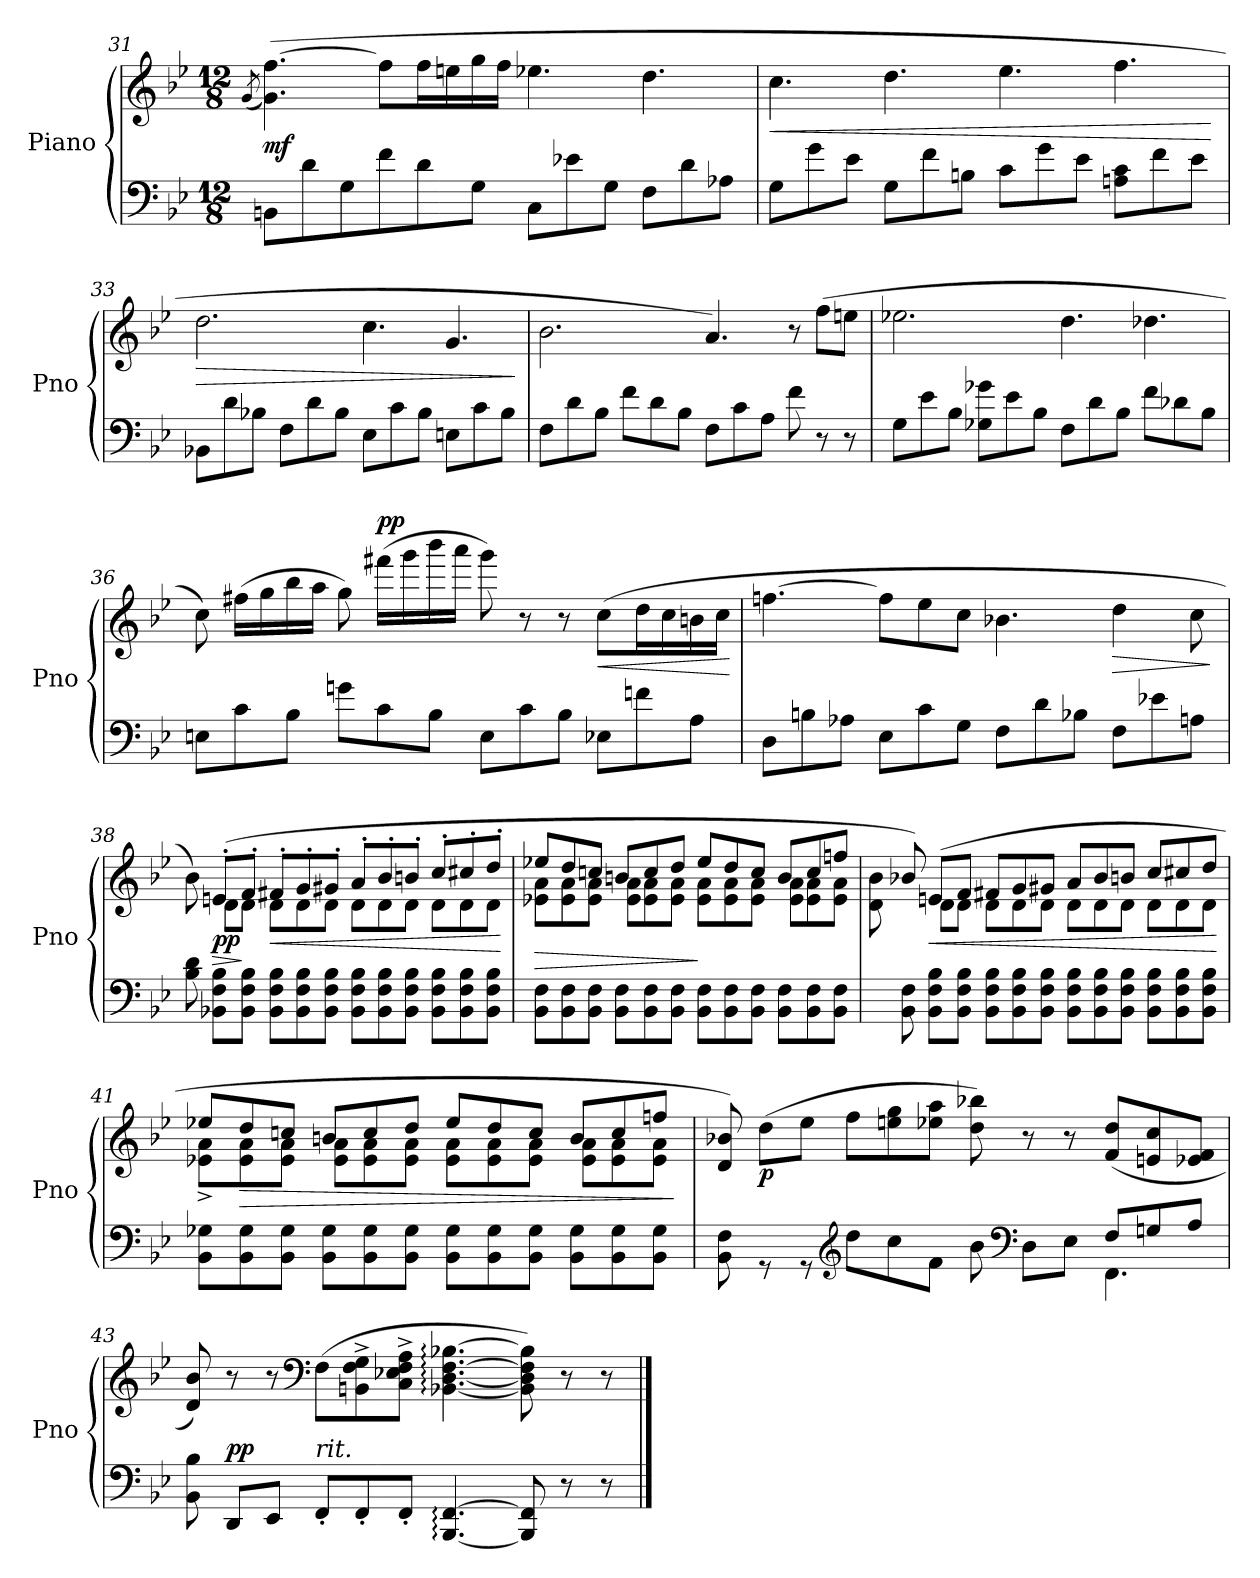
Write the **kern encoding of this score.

**kern	**kern	**dynam
*part1	*part1	*part1
*staff2	*staff1	*staff1/2
*I"Piano	*	*
*I'Pno	*	*
*clefF4	*clefG2	*
*k[b-e-]	*k[b-e-]	*
*B-:	*B-:	*
*M12/8	*M12/8	*
=31	=31	=31
.	(<8qg/	.
!	!	!LO:DY:b
8BBn\L	(>4.g\ [4.ff\)	mf
8d\	.	.
8G\	.	.
8f\	8ff\L]	.
8d\	16ff\L	.
.	16een\	.
8G\J	16gg\	.
.	16ff\JJ	.
8C\L	4.ee-X\	.
8e-X\	.	.
8G<\J	.	.
8F\L	4.dd\	.
8d\	.	.
8A-X\J	.	.
=32	=32	=32
!	!	!LO:HP:b
8G<\L	4.cc\	<
8g\	.	.
8e-\J	.	.
8G\L	4.dd\	.
8f\	.	.
8Bn<\J	.	.
8c\L	4.ee-\	.
8g\	.	.
8e-\J	.	.
8An\ 8c\L	4.ff\	.
8f\	.	.
8e-\J	.	.
.	.	[
=33	=33	=33
!	!	!LO:HP:b
8BB-X\L	2.dd\	>
8d\	.	.
8B-X\J	.	.
8F\L	.	.
8d\	.	.
8B-\J	.	.
8E-\L	4.cc\	.
8c\	.	.
8B-\J	.	.
8En\L	4.g/	.
8c\	.	.
8B-\J	.	.
.	.	]
=34	=34	=34
8F\L	2.b-\	.
8d\	.	.
8B-\J	.	.
8f\L	.	.
8d\	.	.
8B-\J	.	.
8F\L	4.a/)	.
8c\	.	.
8A\J	.	.
8f\	8r	.
8r	(>8ff\L	.
8r	8een\J	.
=35	=35	=35
8G<\L	2.ee-X\	.
8e-<\	.	.
8B-<\J	.	.
8G-X\ 8g-X\L	.	.
8e-\	.	.
8B-\J	.	.
8F\L	4.dd\	.
8d\	.	.
8B-\J	.	.
8f\L	4.dd-X\	.
8d-X\	.	.
8B-\J	.	.
=36	=36	=36
8En\L	8cc\)	.
8c\	(>16ff#X\LL	.
.	16gg\	.
8B-\J	16bb-\	.
.	16aa\JJ	.
8gn\L	8gg\)	.
!	!	!LO:DY:a
8c\	(>16fff#X\LL	pp
.	16ggg\	.
8B-\J	16bbb-\	.
.	16aaa\JJ	.
8E\L	8ggg\)	.
8c\	8r	.
8B-\J	8r	.
!	!	!LO:HP:b
8E-X\L	(>8cc\L	<
8fn\	16dd\L	.
.	16cc\	.
8A\J	16bn\	.
.	16cc\JJ	.
.	.	[
=37	=37	=37
8D\L	[4.ffn\	.
8Bn\	.	.
8A-X\J	.	.
8E-<\L	8ff\L]	.
8c\	8ee-\	.
8G\J	8cc\J	.
8F<\L	4.b-X\	.
8d\	.	.
8B-X\J	.	.
!	!	!LO:HP:b
8F\L	4dd\	>
8e-X\	.	.
8An\J	8cc\	.
.	.	]
=38	=38	=38
*	*^	*
8B-\ 8d\	8b-\)	8ryy	.
!	!	!	!LO:HP:b
!	!	!	!LO:DY:n=1:b
8BB-X\ 8F\ 8B-\L	(>8en'/L	8d\L	> pp
8BB-\ 8F\ 8B-\J	8f'/J	8d\J	]
!	!	!	!LO:HP:b
8BB-\ 8F\ 8B-\L	8f#X'/L	8d\L	<
8BB-\ 8F\ 8B-\	8g'/	8d\	.
8BB-\ 8F\ 8B-\J	8g#X'/J	8d\J	.
8BB-\ 8F\ 8B-\L	8a'/L	8d\L	.
8BB-\ 8F\ 8B-\	8b-'/	8d\	.
8BB-\ 8F\ 8B-\J	8bn'/J	8d\J	.
8BB-\ 8F\ 8B-\L	8cc'/L	8d\L	.
8BB-\ 8F\ 8B-\	8cc#X'/	8d\	.
8BB-\ 8F\ 8B-\J	8dd'/J	8d\J	.
*	*v	*v	*
.	.	[
=39	=39	=39
!	!	!LO:HP:b
*	*^	*
8BB-\ 8F\L	8ee-X/L	8e-X\ 8a\L	>
8BB-\ 8F\	8dd/	8e-\ 8a\	.
8BB-\ 8F\J	8ccn/J	8e-\ 8a\J	.
8BB-\ 8F\L	8bn/L	8e-\ 8a\L	.
8BB-\ 8F\	8cc/	8e-\ 8a\	.
8BB-\ 8F\J	8dd/J	8e-\ 8a\J	.
8BB-\ 8F\L	8ee-/L	8e-\ 8a\L	]
8BB-\ 8F\	8dd/	8e-\ 8a\	.
8BB-\ 8F\J	8cc/J	8e-\ 8a\J	.
8BB-\ 8F\L	8b/L	8e-\ 8a\L	.
8BB-\ 8F\	8cc/	8e-\ 8a\	.
8BB-\ 8F\J	8ffn/J	8e-\ 8a\J	.
=40	=40	=40	=40
8BB-\ 8F\	8b-X/)	8d\ 8b-\	.
!	!	!	!LO:HP:b
8BB-\ 8F\ 8B-\L	(>8en/L	8d\L	<
8BB-\ 8F\ 8B-\J	8f/J	8d\J	.
8BB-\ 8F\ 8B-\L	8f#X/L	8d\L	.
8BB-\ 8F\ 8B-\	8g/	8d\	.
8BB-\ 8F\ 8B-\J	8g#X/J	8d\J	.
8BB-\ 8F\ 8B-\L	8a/L	8d\L	.
8BB-\ 8F\ 8B-\	8b-/	8d\	.
8BB-\ 8F\ 8B-\J	8bn/J	8d\J	.
8BB-\ 8F\ 8B-\L	8cc/L	8d\L	.
8BB-\ 8F\ 8B-\	8cc#X/	8d\	.
8BB-\ 8F\ 8B-\J	8dd/J	8d\J	.
*	*v	*v	*
.	.	[
=41	=41	=41
*	*^	*
8BB-\ 8G-X\L	8ee-X/L	8e-X\^ 8a\^L	.
!	!	!	!LO:HP:b
8BB-\ 8G-\	8dd/	8e-\ 8a\	>
8BB-\ 8G-\J	8ccn/J	8e-\ 8a\J	.
8BB-\ 8G-\L	8bn/L	8e-\ 8a\L	.
8BB-\ 8G-\	8cc/	8e-\ 8a\	.
8BB-\ 8G-\J	8dd/J	8e-\ 8a\J	.
8BB-\ 8G-\L	8ee-/L	8e-\ 8a\L	.
8BB-\ 8G-\	8dd/	8e-\ 8a\	.
8BB-\ 8G-\J	8cc/J	8e-\ 8a\J	.
8BB-\ 8G-\L	8b/L	8e-\ 8a\L	.
8BB-\ 8G-\	8cc/	8e-\ 8a\	.
8BB-\ 8G-\J	8ffn/J	8e-\ 8a\J	.
*	*v	*v	*
.	.	]
=42	=42	=42
*^	*	*
8BB-\ 8F\	8ryy	8d/ 8b-X/)	.
!	!	!	!LO:DY:b
*v	*v	*	*
8rGG	(>8dd\L	p
8rGG	8ee-\J	.
*clefG2	*	*
8dd<\L	8ff\L	.
8cc\	8een\ 8gg\	.
8f\J	8ee-X\ 8aa\J	.
8b-\	8dd\ 8bb-X\)	.
*clefF4	*	*
8D<\L	8r	.
8E-\J	8r	.
*^	*	*
8F/L	4.FF\	(<8f/ 8dd/L	.
8Gn/	.	8en/ 8cc/	.
8A/J	.	8e-X/ 8f/J	.
*v	*v	*	*
=43	=43	=43
8BB-\ 8B-\	8d/ 8b-/)	.
!	!	!LO:DY:a=2
8DD/L	8r	pp
8EE-/J	8r	.
*	*clefF4	*
!LO:TX:a:i:t=rit.	!	!
8FF'/L	(>8F\L	.
8FF'/	8BBn\^ 8F\^ 8G\^	.
8FF'/J	8C\^ 8E-X\^ 8F\^ 8A\^J	.
[4.BBB-/: [4.FF/:	[4.BB-X\: [4.D\: [4.F\: [4.B-X\:	.
8BBB-/] 8FF/]	8BB-\] 8D\] 8F\] 8B-\])	.
8r	8r	.
8r	8r	.
==	==	==
*-	*-	*-
